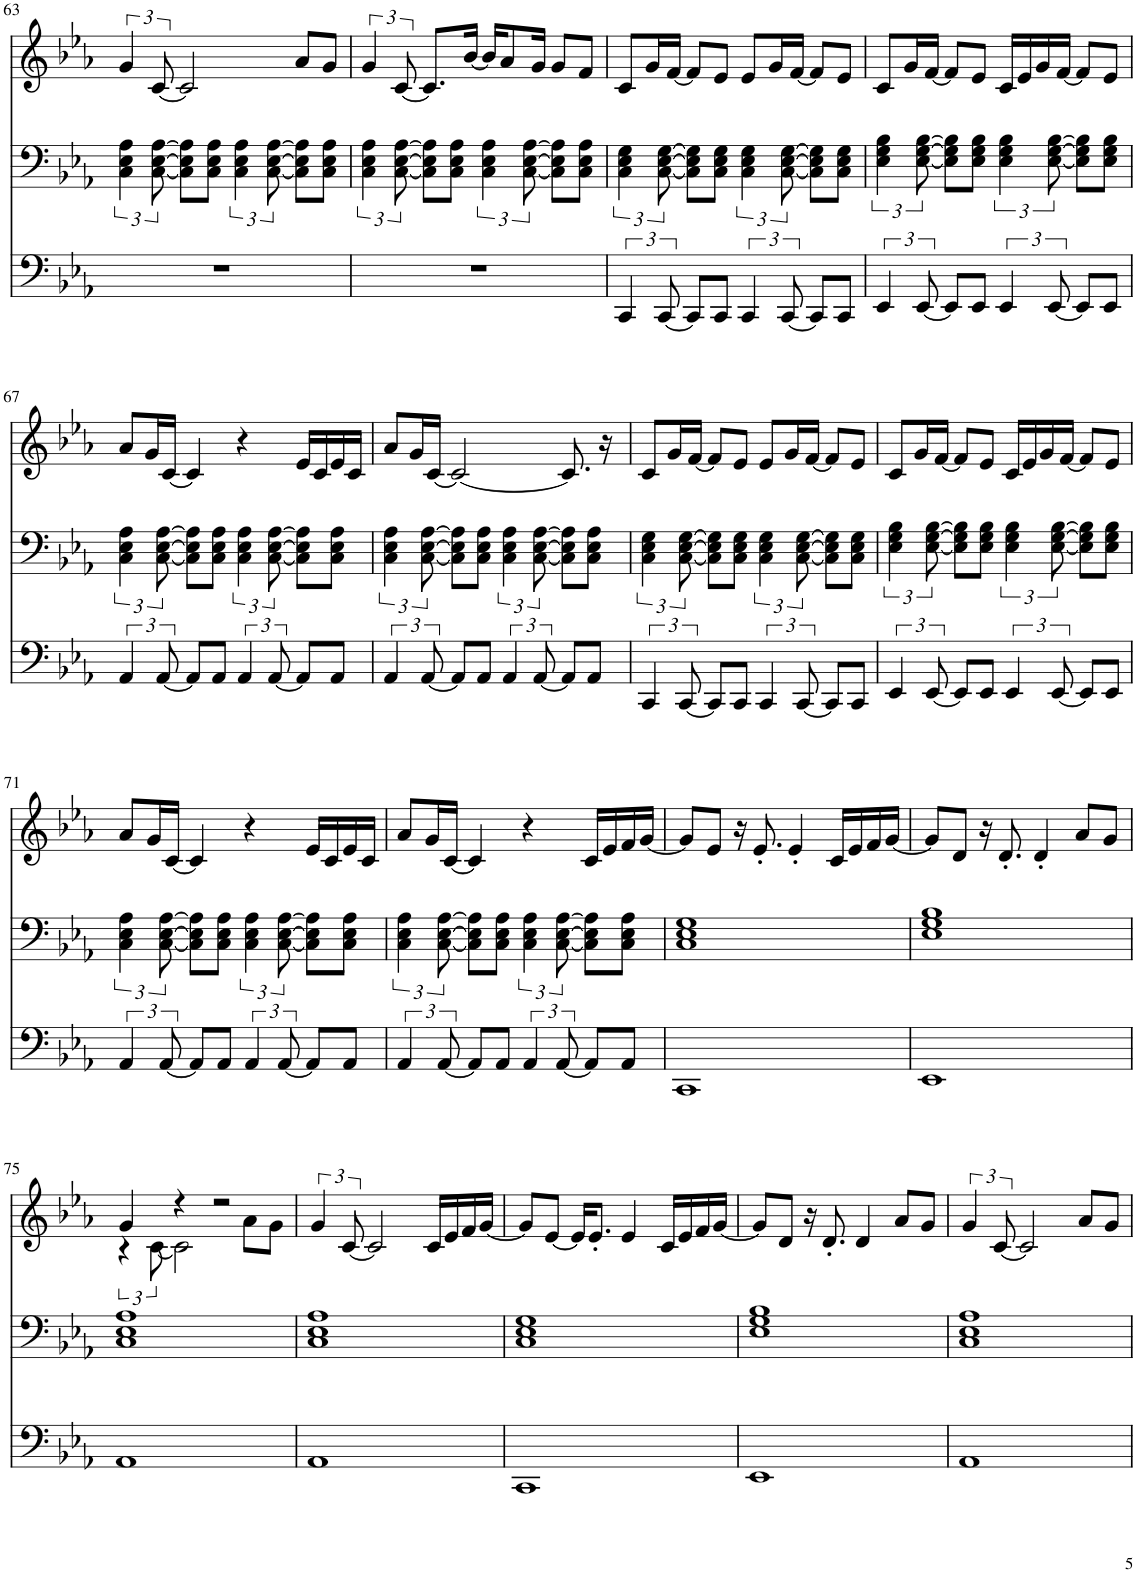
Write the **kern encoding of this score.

**kern	**kern	**kern
*part3	*part2	*part1
*staff3	*staff2	*staff1
*I"Grand Piano, Bass (MIDI)	*I"Grand Piano, Chords #2 (MIDI)	*I"Grand Piano, Melody #2 (MIDI)
*I'Pno	*I'Pno	*I'Pno
!!LO:PB:g=z
*clefF4	*clefF4	*clefG2
*k[b-e-a-]	*k[b-e-a-]	*k[b-e-a-]
*M4/4	*M4/4	*M4/4
=63	=63	=63
1r	6C\ 6E-\ 6A-\	6g/
.	[12C\ [12E-\ [12A-\	[12c/
.	8C\] 8E-\] 8A-\]L	2c/]
.	8C\ 8E-\ 8A-\J	.
.	6C\ 6E-\ 6A-\	.
.	[12C\ [12E-\ [12A-\	.
.	8C\] 8E-\] 8A-\]L	8a-/L
.	8C\ 8E-\ 8A-\J	8g/J
=64	=64	=64
1r	6C\ 6E-\ 6A-\	6g/
.	[12C\ [12E-\ [12A-\	[12c/
.	8C\] 8E-\] 8A-\]L	8.c/L]
.	8C\ 8E-\ 8A-\J	.
.	.	[16b-/Jk
.	6C\ 6E-\ 6A-\	16b-/KL]
.	.	8a-/
.	[12C\ [12E-\ [12A-\	.
.	.	16g/Jk
.	8C\] 8E-\] 8A-\]L	8g/L
.	8C\ 8E-\ 8A-\J	8f/J
=65	=65	=65
6CC/	6C\ 6E-\ 6G\	8c/L
.	.	16g/L
[12CC/	[12C\ [12E-\ [12G\	.
.	.	[16f/JJ
8CC/L]	8C\] 8E-\] 8G\]L	8f/L]
8CC/J	8C\ 8E-\ 8G\J	8e-/J
6CC/	6C\ 6E-\ 6G\	8e-/L
.	.	16g/L
[12CC/	[12C\ [12E-\ [12G\	.
.	.	[16f/JJ
8CC/L]	8C\] 8E-\] 8G\]L	8f/L]
8CC/J	8C\ 8E-\ 8G\J	8e-/J
=66	=66	=66
6EE-/	6E-\ 6G\ 6B-\	8c/L
.	.	16g/L
[12EE-/	[12E-\ [12G\ [12B-\	.
.	.	[16f/JJ
8EE-/L]	8E-\] 8G\] 8B-\]L	8f/L]
8EE-/J	8E-\ 8G\ 8B-\J	8e-/J
6EE-/	6E-\ 6G\ 6B-\	16c/LL
.	.	16e-/
.	.	16g/
[12EE-/	[12E-\ [12G\ [12B-\	.
.	.	[16f/JJ
8EE-/L]	8E-\] 8G\] 8B-\]L	8f/L]
8EE-/J	8E-\ 8G\ 8B-\J	8e-/J
!!LO:LB:g=z
=67	=67	=67
6AA-/	6C\ 6E-\ 6A-\	8a-/L
.	.	16g/L
[12AA-/	[12C\ [12E-\ [12A-\	.
.	.	[16c/JJ
8AA-/L]	8C\] 8E-\] 8A-\]L	4c/]
8AA-/J	8C\ 8E-\ 8A-\J	.
6AA-/	6C\ 6E-\ 6A-\	4r
[12AA-/	[12C\ [12E-\ [12A-\	.
8AA-/L]	8C\] 8E-\] 8A-\]L	16e-/LL
.	.	16c/
8AA-/J	8C\ 8E-\ 8A-\J	16e-/
.	.	16c/JJ
=68	=68	=68
6AA-/	6C\ 6E-\ 6A-\	8a-/L
.	.	16g/L
[12AA-/	[12C\ [12E-\ [12A-\	.
.	.	[16c/JJ
8AA-/L]	8C\] 8E-\] 8A-\]L	2c/_
8AA-/J	8C\ 8E-\ 8A-\J	.
6AA-/	6C\ 6E-\ 6A-\	.
[12AA-/	[12C\ [12E-\ [12A-\	.
8AA-/L]	8C\] 8E-\] 8A-\]L	8.c/]
8AA-/J	8C\ 8E-\ 8A-\J	.
.	.	16r
=69	=69	=69
6CC/	6C\ 6E-\ 6G\	8c/L
.	.	16g/L
[12CC/	[12C\ [12E-\ [12G\	.
.	.	[16f/JJ
8CC/L]	8C\] 8E-\] 8G\]L	8f/L]
8CC/J	8C\ 8E-\ 8G\J	8e-/J
6CC/	6C\ 6E-\ 6G\	8e-/L
.	.	16g/L
[12CC/	[12C\ [12E-\ [12G\	.
.	.	[16f/JJ
8CC/L]	8C\] 8E-\] 8G\]L	8f/L]
8CC/J	8C\ 8E-\ 8G\J	8e-/J
=70	=70	=70
6EE-/	6E-\ 6G\ 6B-\	8c/L
.	.	16g/L
[12EE-/	[12E-\ [12G\ [12B-\	.
.	.	[16f/JJ
8EE-/L]	8E-\] 8G\] 8B-\]L	8f/L]
8EE-/J	8E-\ 8G\ 8B-\J	8e-/J
6EE-/	6E-\ 6G\ 6B-\	16c/LL
.	.	16e-/
.	.	16g/
[12EE-/	[12E-\ [12G\ [12B-\	.
.	.	[16f/JJ
8EE-/L]	8E-\] 8G\] 8B-\]L	8f/L]
8EE-/J	8E-\ 8G\ 8B-\J	8e-/J
!!LO:LB:g=z
=71	=71	=71
6AA-/	6C\ 6E-\ 6A-\	8a-/L
.	.	16g/L
[12AA-/	[12C\ [12E-\ [12A-\	.
.	.	[16c/JJ
8AA-/L]	8C\] 8E-\] 8A-\]L	4c/]
8AA-/J	8C\ 8E-\ 8A-\J	.
6AA-/	6C\ 6E-\ 6A-\	4r
[12AA-/	[12C\ [12E-\ [12A-\	.
8AA-/L]	8C\] 8E-\] 8A-\]L	16e-/LL
.	.	16c/
8AA-/J	8C\ 8E-\ 8A-\J	16e-/
.	.	16c/JJ
=72	=72	=72
6AA-/	6C\ 6E-\ 6A-\	8a-/L
.	.	16g/L
[12AA-/	[12C\ [12E-\ [12A-\	.
.	.	[16c/JJ
8AA-/L]	8C\] 8E-\] 8A-\]L	4c/]
8AA-/J	8C\ 8E-\ 8A-\J	.
6AA-/	6C\ 6E-\ 6A-\	4r
[12AA-/	[12C\ [12E-\ [12A-\	.
8AA-/L]	8C\] 8E-\] 8A-\]L	16c/LL
.	.	16e-/
8AA-/J	8C\ 8E-\ 8A-\J	16f/
.	.	[16g/JJ
=73	=73	=73
1CC	1C 1E- 1G	8g/L]
.	.	8e-/J
.	.	16r
.	.	8.e-'/
.	.	4e-'/
.	.	16c/LL
.	.	16e-/
.	.	16f/
.	.	[16g/JJ
=74	=74	=74
1EE-	1E- 1G 1B-	8g/L]
.	.	8d/J
.	.	16r
.	.	8.d'/
.	.	4d'/
.	.	8a-/L
.	.	8g/J
!!LO:LB:g=z
=75	=75	=75
*	*	*^
1AA-	1C 1E- 1A-	4g/	6r
.	.	.	[12c\
.	.	4r	2c\]
.	.	2r	.
.	.	.	8a-\L
.	.	.	8g\J
*	*	*v	*v
=76	=76	=76
1AA-	1C 1E- 1A-	6g/
.	.	[12c/
.	.	2c/]
.	.	16c/LL
.	.	16e-/
.	.	16f/
.	.	[16g/JJ
=77	=77	=77
1CC	1C 1E- 1G	8g/L]
.	.	[8e-/J
.	.	16e-/KL]
.	.	8.e-'/J
.	.	4e-/
.	.	16c/LL
.	.	16e-/
.	.	16f/
.	.	[16g/JJ
=78	=78	=78
1EE-	1E- 1G 1B-	8g/L]
.	.	8d/J
.	.	16r
.	.	8.d'/
.	.	4d/
.	.	8a-/L
.	.	8g/J
=79	=79	=79
1AA-	1C 1E- 1A-	6g/
.	.	[12c/
.	.	2c/]
.	.	8a-/L
.	.	8g/J
=	=	=
*-	*-	*-
